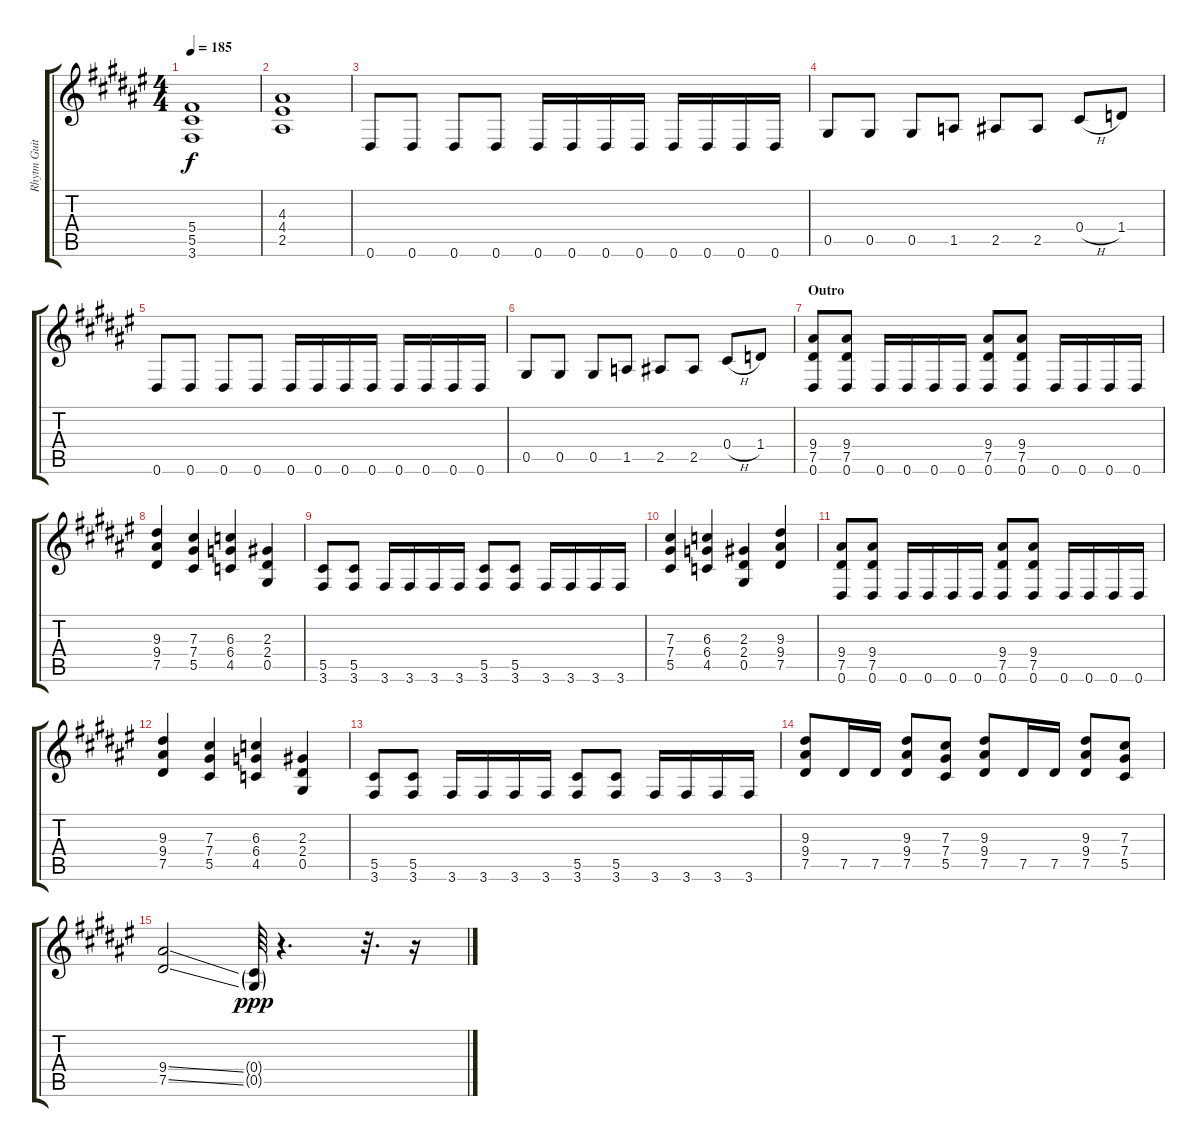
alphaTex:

\track ("Rhytm Guitar" "Rhytm Guit") {instrument distortionguitar}
\staff {score tabs}
\tuning (Eb4 Bb3 Gb3 Db3 Ab2 Eb2) {hide}
\ts (4 4)
\tempo 185
\clef g2
\ks d#minor
(5.4 5.5 3.6).1{dy f} |
(4.3 4.4 2.5).1 |
0.6.8 0.6.8 0.6.8 0.6.8 0.6.16 0.6.16 0.6.16 0.6.16 0.6.16 0.6.16 0.6.16 0.6.16 |
0.5.8 0.5.8 0.5.8 1.5.8 2.5.8 2.5.8 0.4{h}.8 1.4.8 |
0.6.8 0.6.8 0.6.8 0.6.8 0.6.16 0.6.16 0.6.16 0.6.16 0.6.16 0.6.16 0.6.16 0.6.16 |
0.5.8 0.5.8 0.5.8 1.5.8 2.5.8 2.5.8 0.4{h}.8 1.4.8 |
\section ("" "Outro")
(9.4 7.5 0.6).8 (9.4 7.5 0.6).8 0.6.16 0.6.16 0.6.16 0.6.16 (9.4 7.5 0.6).8 (9.4 7.5 0.6).8 0.6.16 0.6.16 0.6.16 0.6.16 |
(9.3 9.4 7.5).4 (7.3 7.4 5.5).4 (6.3 6.4 4.5).4 (2.3 2.4 0.5).4 |
(5.5 3.6).8 (5.5 3.6).8 3.6.16 3.6.16 3.6.16 3.6.16 (5.5 3.6).8 (5.5 3.6).8 3.6.16 3.6.16 3.6.16 3.6.16 |
(7.3 7.4 5.5).4 (6.3 6.4 4.5).4 (2.3 2.4 0.5).4 (9.3 9.4 7.5).4 |
(9.4 7.5 0.6).8 (9.4 7.5 0.6).8 0.6.16 0.6.16 0.6.16 0.6.16 (9.4 7.5 0.6).8 (9.4 7.5 0.6).8 0.6.16 0.6.16 0.6.16 0.6.16 |
(9.3 9.4 7.5).4 (7.3 7.4 5.5).4 (6.3 6.4 4.5).4 (2.3 2.4 0.5).4 |
(5.5 3.6).8 (5.5 3.6).8 3.6.16 3.6.16 3.6.16 3.6.16 (5.5 3.6).8 (5.5 3.6).8 3.6.16 3.6.16 3.6.16 3.6.16 |
(9.3 9.4 7.5).8 7.5.16 7.5.16 (9.3 9.4 7.5).8 (7.3 7.4 5.5).8 (9.3 9.4 7.5).8 7.5.16 7.5.16 (9.3 9.4 7.5).8 (7.3 7.4 5.5).8 |
(9.4{ss} 7.5{ss}).2 (0.4{g} 0.5{g}).64{dy ppp} r.4{d} r.32{d} r.16
